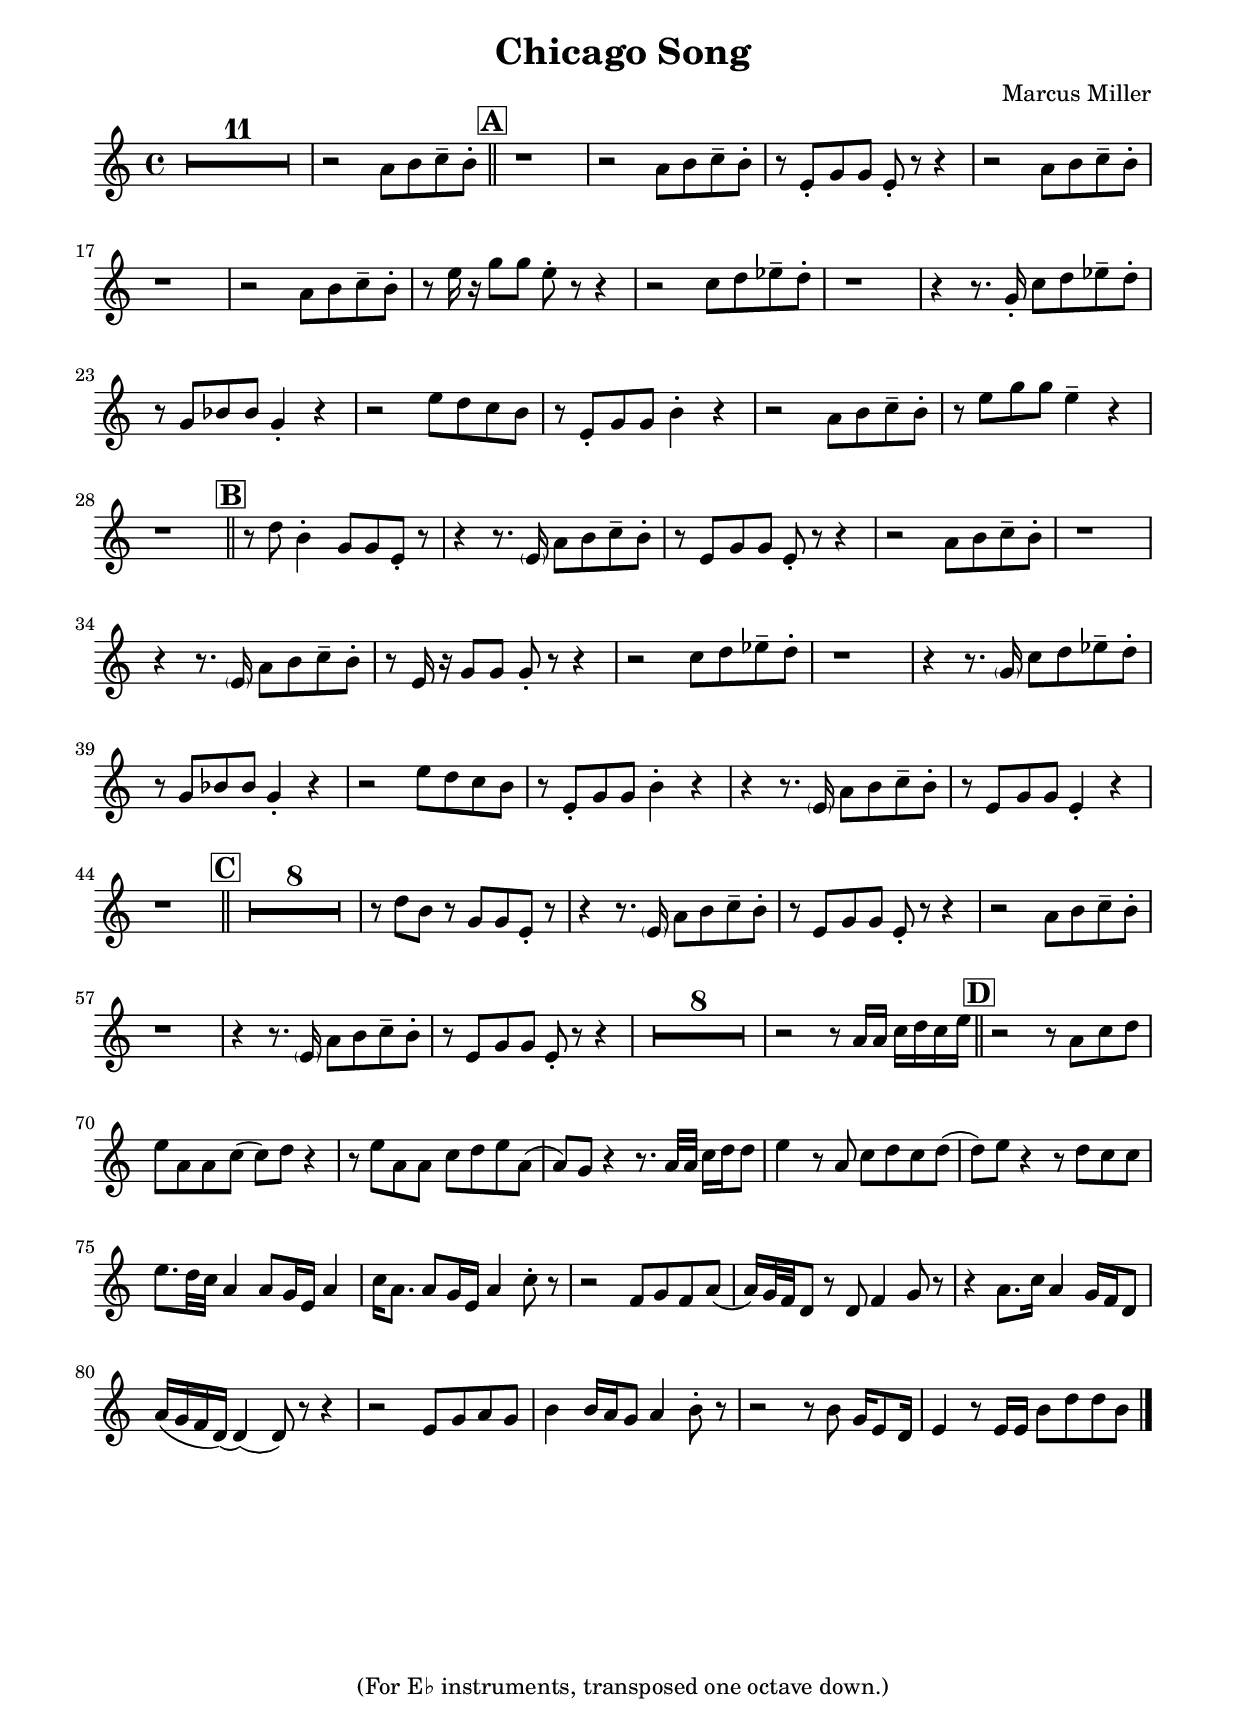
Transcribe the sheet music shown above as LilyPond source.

\version "2.16.1"

\include "../shared/common.ly"

\header {
  title    = "Chicago Song"
  composer = "Marcus Miller"
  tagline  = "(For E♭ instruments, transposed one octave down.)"
}

aline = { a8[ b8 c8-- b8-.] }
bline = { c8[ d8 ef-- d8-.] }
rmark = { \mark \default \bar "||" }

melody = \relative c'' {
  \clef treble
  \key c \major
  \time 4/4

  \compressFullBarRests
  \override MultiMeasureRest #'expand-limit = #2
  \set Score.markFormatter = #format-mark-box-alphabet

  R1*11 |

  % 12
  r2 \aline |

  % 13
  \rmark
  r1 |
  
  % 14
  r2 \aline |
  
  % 15
  r8 e,8-. g8 g8 e-. r8 r4 |
  
  % 16
  r2 \aline |
  
  % 17
  r1 |
  
  % 18
  r2 \aline |
  
  % 19
  r8 e16 r16 g8 g8 e-. r8 r4 |
  
  % 20
  r2 \bline |
  
  % 21
  r1 |
  
  % 22
  r4 r8. g,16-. \bline |
  
  % 23
  r8 g,8 bf8 bf8 g4-. r4 |
  
  % 24
  r2 e'8 d8 c8 b8 |
  
  % 25
  r8 e,8-. g8 g8 b4-. r4 |
  
  % 26
  r2 \aline |
  
  % 27
  r8 e8 g8 g8 e4-- r4 |
  
  % 28
  r1 |
  
  % 29
  \rmark
  r8 d8 b4-. g8 g8 e8-. r8 |
  
  % 30
  r4 r8. < \parenthesize e16 > \aline |
  
  % 31
  r8 e,8 g8 g8 e8-. r8 r4 |
  
  % 32
  r2 \aline |
  
  % 33
  r1 |
  
  % 34
  r4 r8. < \parenthesize e,16 > \aline |
  
  % 35
  r8 e,16 r16 g8 g8 g8-. r8 r4 |
  
  % 36
  r2 \bline |
  
  % 37
  r1 |
  
  % 38
  r4 r8. < \parenthesize g,16 > \bline |
  
  % 39
  r8 g,8 bf8 bf8 g4-. r4 |
  
  % 40
  r2 e'8 d8 c8 b8 |
  
  % 41
  r8 e,-. g8 g8 b4-. r4 |
  
  % 42
  r4 r8. < \parenthesize e,16 > a8 b8 c-- b8-. |
  
  % 43
  r8 e,8 g8 g8 e4-. r4 |
  
  % 44
  r1 |
  
  % 45
  \rmark
  R1*8 |

  % 53
  r8 d'8 b8 r8 g8 g8 e8-. r8 |
  
  % 54
  r4 r8. < \parenthesize e16 > \aline |
  
  % 55
  r8 e,8 g8 g8 e8-. r8 r4 |
  
  % 56
  r2 \aline |
  
  % 57
  r1 |
  
  % 58
  r4 r8. < \parenthesize e,16 > \aline |
  
  % 59
  r8 e,8 g8 g8 e8-. r8 r4 |
  
  % 60
  R1* 8 |
  
  % 68
  r2 r8 a16 a16 c16 d16 c16 e16 |
  
  % 69
  \rmark
  r2 r8 a,8 c8 d8 |
  
  % 70
  e8 a,8 a8 c8( c8) d8 r4 |
  
  % 71
  r8 e8 a,8 a8 c8 d8 e8 a,8( |
  
  % 72
  a8) g8 r4 r8. a32 a32 c16 d16 d8 |
  
  % 73
  e4 r8 a,8 c8 d8 c8 d8( |
  
  % 74
  d8) e8 r4 r8 d8 c8 c8 |
  
  % 75
  e8. d32 c32 a4 a8 g16 e16 a4 |
  
  % 76
  c16 a8. a8 g16 e16 a4 c8-. r8 |
  
  % 77
  r2 f,8 g8 f8 a8( |
  
  % 78
  a16) g32 f32 d8 r8 d8 f4 g8 r8 |
  
  % 79
  r4 a8. c16 a4 g16 f16 d8 |
  
  % 80
  a'16( g16 f16 d16)( d4)( d8) r8 r4 |
  
  % 81
  r2 e8 g8 a8 g8 |
  
  % 82
  b4 b16 a16 g8 a4 b8-. r8 |
  
  % 83
  r2 r8 b8 g16 e8 d16 |
  
  % 84
  e4 r8 e16 e16 b'8 d8 d8 b8 |
  
  \bar "|."
}

\score {
  { \melody }
}
